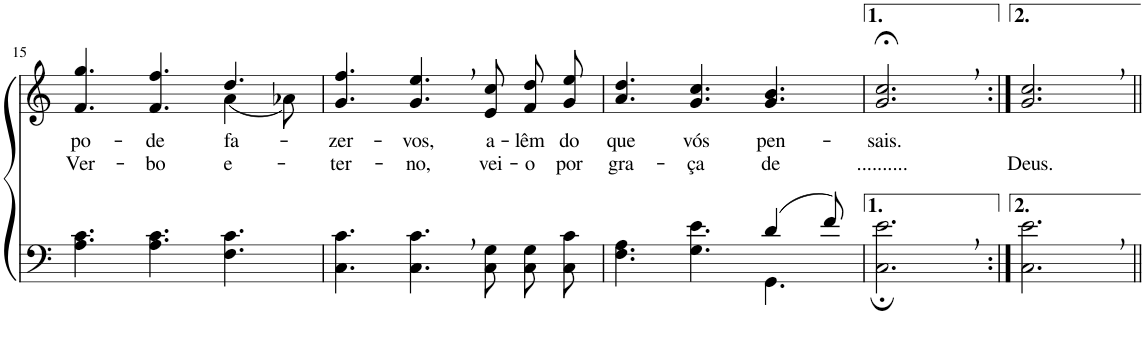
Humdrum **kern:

**kern	**kern	**text	**text
*part2	*part1	*part1	*part1
*staff2	*staff1	*staff1	*staff1
*I"Parte III e IV	*I"Parte I e II	*	*
!!LO:PB:g=z
*clefF4	*clefG2	*	*
*Trd1c2	*Trd1c2	*	*
*k[]	*k[]	*	*
*M9/8	*M9/8	*	*
=15	=15	=15	=15
!	!	!LO:LY:b	!LO:LY:b
*	*^	*	*
4.A\ 4.c\	4.f/ 4.gg/	2.ryy	po-	Ver-
!	!	!	!LO:LY:b	!LO:LY:b
4.A\ 4.c\	4.f/ 4.ff/	.	-de	-bo
!	!	!	!LO:LY:b	!LO:LY:b
4.F\ 4.c\	4.dd/	(4a\	fa-	e-
.	.	8a-X\)	.	.
=16	=16	=16	=16	=16
!	!	!	!LO:LY:b	!LO:LY:b
*	*v	*v	*	*
4.C\ 4.c\	4.g/ 4.ff/	-zer-	-ter-
!	!	!LO:LY:b	!LO:LY:b
4.C\, 4.c\,	4.g/, 4.ee/,	-vos,	-no,
!	!	!LO:LY:b	!LO:LY:b
8C\ 8G\L	8e/ 8cc/L	a-	vei-
!	!	!LO:LY:b	!LO:LY:b
8C\ 8G\	8f/ 8dd/	-lêm	-o
!	!	!LO:LY:b	!LO:LY:b
8C\ 8c\J	8g/ 8ee/J	do	por
=17	=17	=17	=17
*^	*	*	*
!	!	!	!LO:LY:b	!LO:LY:b
2.ryy	4.F\ 4.A\	4.a/ 4.dd/	que	gra-
!	!	!	!LO:LY:b	!LO:LY:b
.	4.G\ 4.e\	4.g/ 4.cc/	vós	-ça
!	!	!	!LO:LY:b	!LO:LY:b
(4d/	4.GG\	4.g/ 4.b/	pen-	de
8f/)	.	.	.	.
*v	*v	*	*	*
=18	=18	=18	=18
!	!	!LO:LY:b	!LO:LY:b
2.C\;, 2.e\;,	2.g/;<, 2.cc/;<,	-sais.	..........
=19:|!	=19:|!	=19:|!	=19:|!
!	!	!	!LO:LY:b
2.C\, 2.e\,	2.g/, 2.cc/,	.	Deus.
=||	=||	=||	=||
*-	*-	*-	*-
